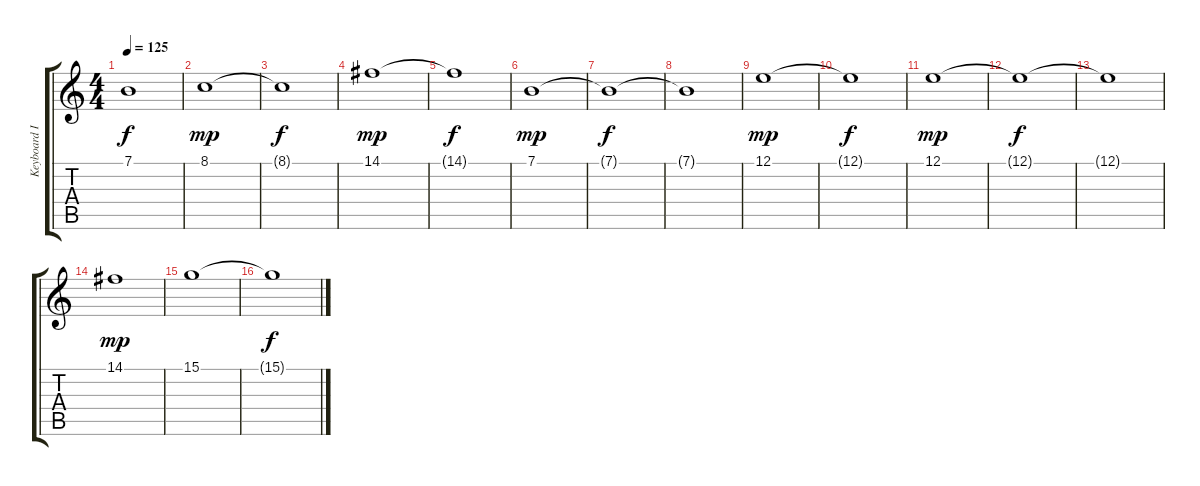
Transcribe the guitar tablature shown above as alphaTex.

\track ("Keyboard I" "Keyboard I") {instrument stringensemble1}
\staff {score tabs}
\tuning (E4 B3 G3 D3 A2 E2) {hide}
\ts (4 4)
\tempo 125
\clef g2
\ks c
7.1{t}.1{dy f} |
8.1.1{dy mp} |
8.1{t}.1{dy f} |
14.1.1{dy mp} |
14.1{t}.1{dy f} |
7.1.1{dy mp} |
7.1{t}.1{dy f} |
7.1{t}.1 |
12.1.1{dy mp} |
12.1{t}.1{dy f} |
12.1.1{dy mp} |
12.1{t}.1{dy f} |
12.1{t}.1 |
14.1.1{dy mp} |
15.1.1 |
15.1{t}.1{dy f}
